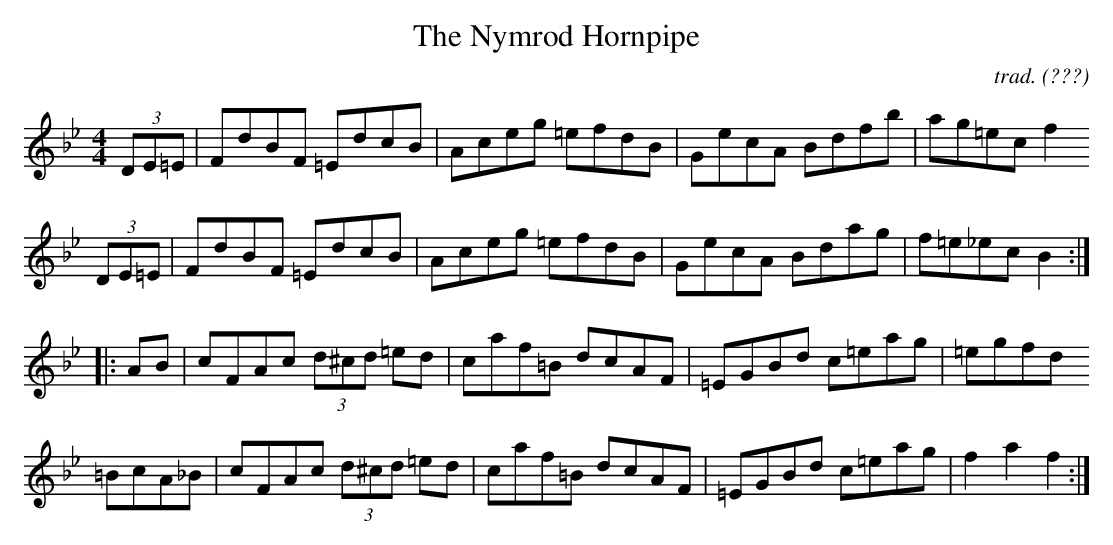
X:1
T:The Nymrod Hornpipe
M:4/4
L:1/8
C:trad. (???)
K:Bb
(3DE=E | FdBF =EdcB | Aceg =efdB | GecA Bdfb | ag=ec f2
(3DE=E | FdBF =EdcB | Aceg =efdB| GecA Bdag | f=e_ec B2 ::
AB | cFAc (3d^cd =ed | caf=B dcAF |=EGBd c=eag |=egfd
=BcA_B| cFAc (3d^cd =ed| caf=B dcAF|=EGBd c=eag| f2 a2 f2:|
